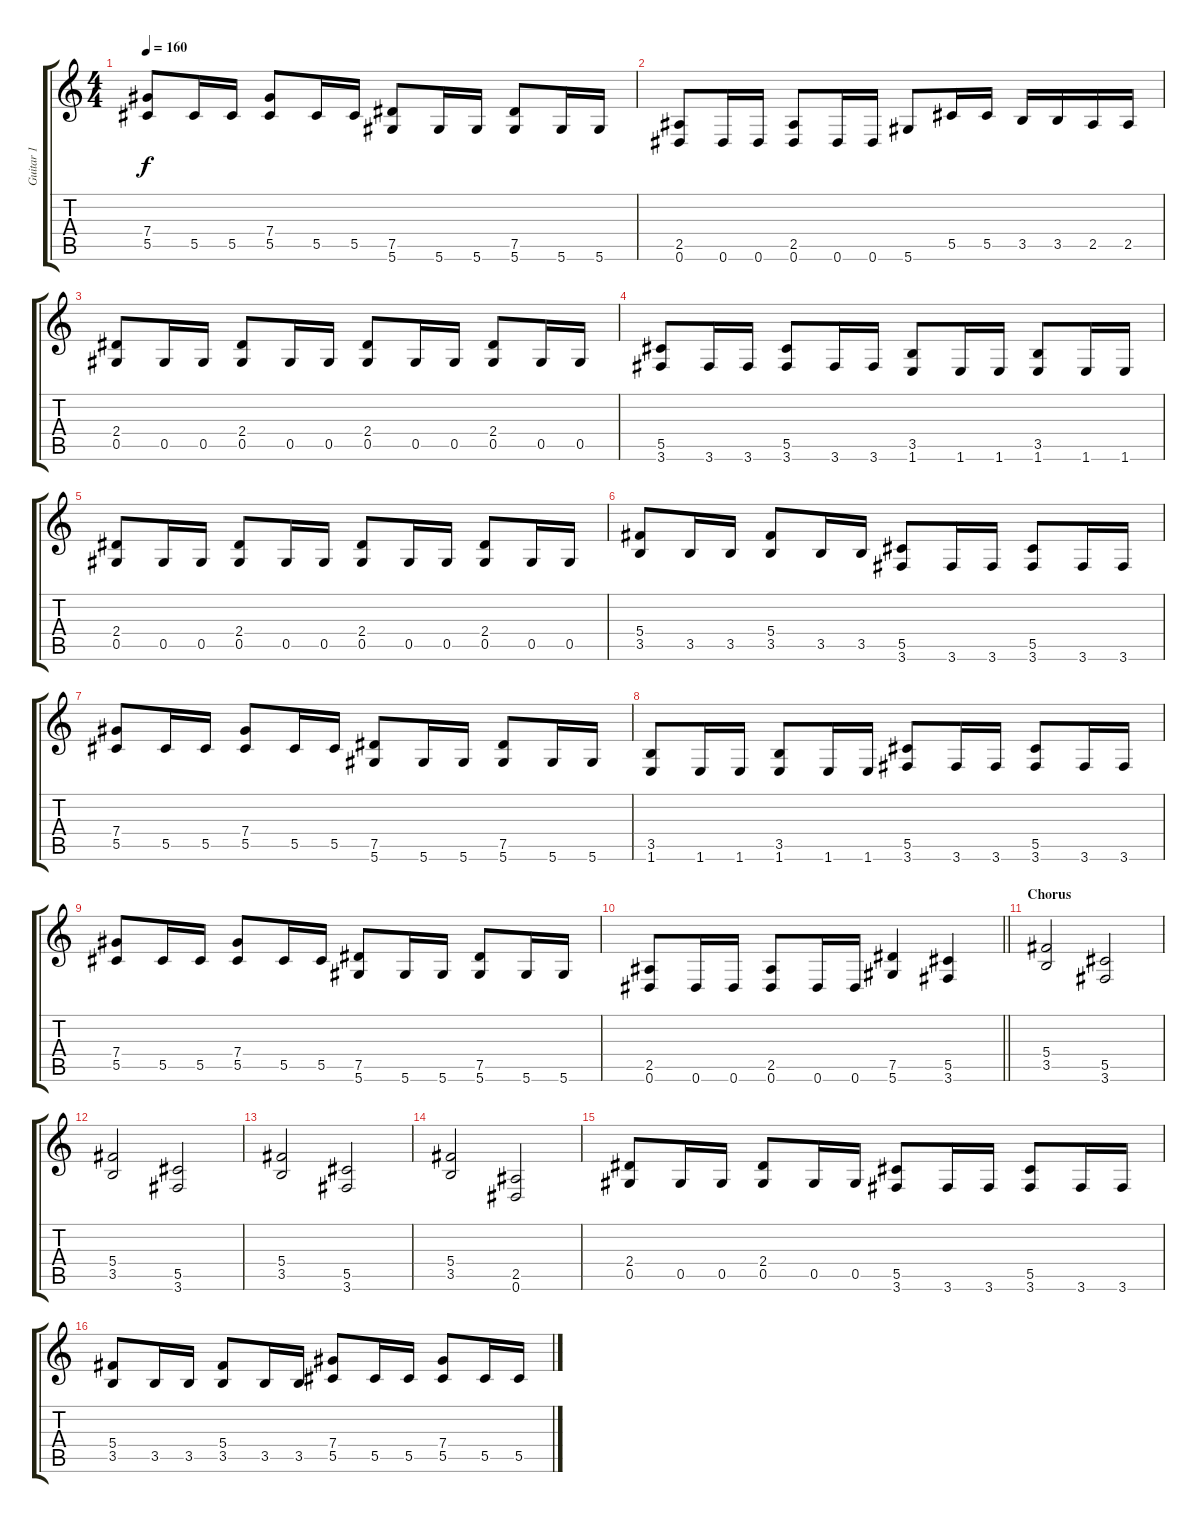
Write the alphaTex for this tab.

\track ("Guitar 1" "Guitar 1") {instrument distortionguitar}
\staff {score tabs}
\tuning (Eb4 Bb3 Gb3 Db3 Ab2 Eb2) {hide}
\ts (4 4)
\tempo 160
\clef g2
\ks c
(7.4 5.5).8{dy f} 5.5.16 5.5.16 (7.4 5.5).8 5.5.16 5.5.16 (7.5 5.6).8 5.6.16 5.6.16 (7.5 5.6).8 5.6.16 5.6.16 |
(2.5 0.6).8 0.6.16 0.6.16 (2.5 0.6).8 0.6.16 0.6.16 5.6.8 5.5.16 5.5.16 3.5.16 3.5.16 2.5.16 2.5.16 |
(2.4 0.5).8 0.5.16 0.5.16 (2.4 0.5).8 0.5.16 0.5.16 (2.4 0.5).8 0.5.16 0.5.16 (2.4 0.5).8 0.5.16 0.5.16 |
(5.5 3.6).8 3.6.16 3.6.16 (5.5 3.6).8 3.6.16 3.6.16 (3.5 1.6).8 1.6.16 1.6.16 (3.5 1.6).8 1.6.16 1.6.16 |
(2.4 0.5).8 0.5.16 0.5.16 (2.4 0.5).8 0.5.16 0.5.16 (2.4 0.5).8 0.5.16 0.5.16 (2.4 0.5).8 0.5.16 0.5.16 |
(5.4 3.5).8 3.5.16 3.5.16 (5.4 3.5).8 3.5.16 3.5.16 (5.5 3.6).8 3.6.16 3.6.16 (5.5 3.6).8 3.6.16 3.6.16 |
(7.4 5.5).8 5.5.16 5.5.16 (7.4 5.5).8 5.5.16 5.5.16 (7.5 5.6).8 5.6.16 5.6.16 (7.5 5.6).8 5.6.16 5.6.16 |
(3.5 1.6).8 1.6.16 1.6.16 (3.5 1.6).8 1.6.16 1.6.16 (5.5 3.6).8 3.6.16 3.6.16 (5.5 3.6).8 3.6.16 3.6.16 |
(7.4 5.5).8 5.5.16 5.5.16 (7.4 5.5).8 5.5.16 5.5.16 (7.5 5.6).8 5.6.16 5.6.16 (7.5 5.6).8 5.6.16 5.6.16 |
\barLineRight lightlight
(2.5 0.6).8 0.6.16 0.6.16 (2.5 0.6).8 0.6.16 0.6.16 (7.5 5.6).4 (5.5 3.6).4 |
\section ("" "Chorus")
(5.4 3.5).2 (5.5 3.6).2 |
(5.4 3.5).2 (5.5 3.6).2 |
(5.4 3.5).2 (5.5 3.6).2 |
(5.4 3.5).2 (2.5 0.6).2 |
(2.4 0.5).8 0.5.16 0.5.16 (2.4 0.5).8 0.5.16 0.5.16 (5.5 3.6).8 3.6.16 3.6.16 (5.5 3.6).8 3.6.16 3.6.16 |
(5.4 3.5).8 3.5.16 3.5.16 (5.4 3.5).8 3.5.16 3.5.16 (7.4 5.5).8 5.5.16 5.5.16 (7.4 5.5).8 5.5.16 5.5.16
